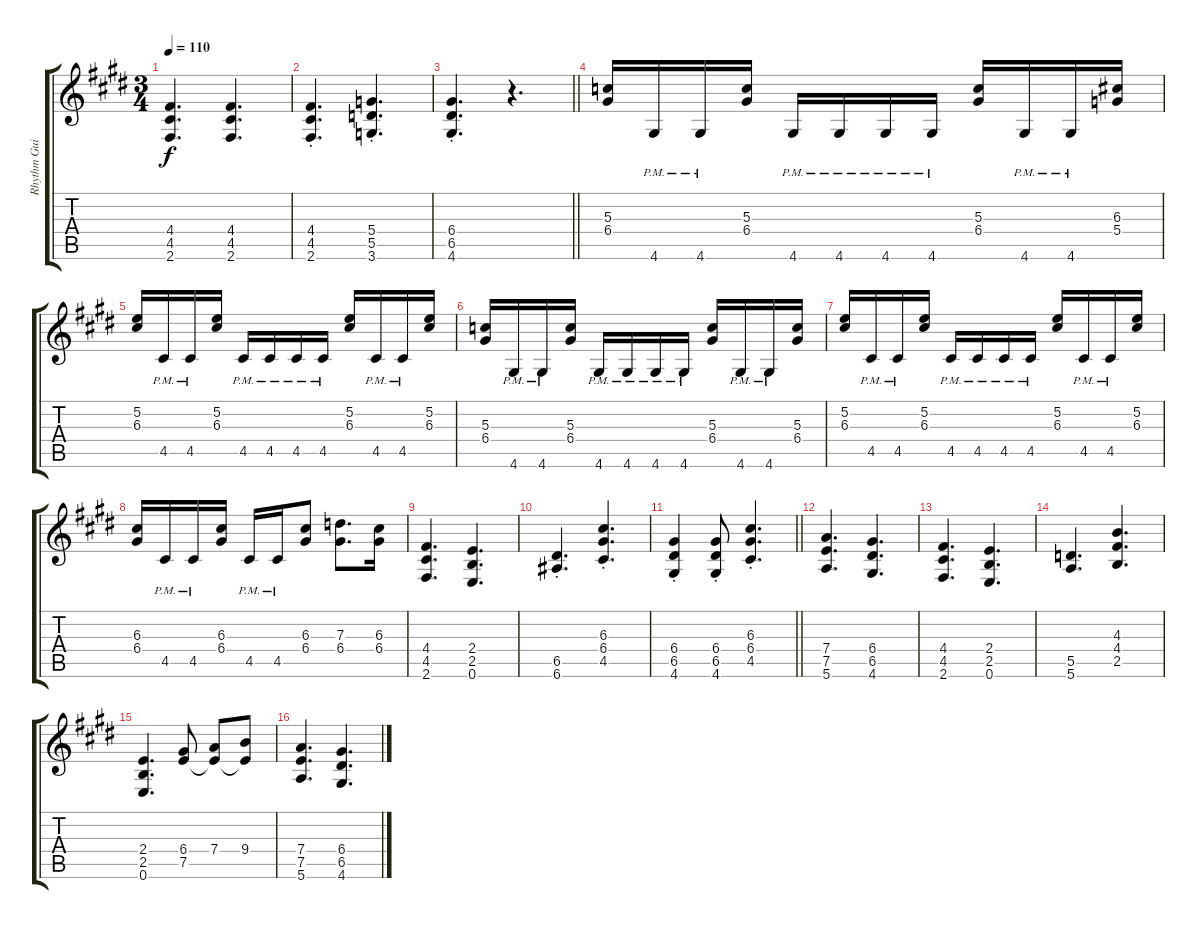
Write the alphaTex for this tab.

\track ("Rhythm Guitar" "Rhythm Gui") {instrument overdrivenguitar}
\staff {score tabs}
\tuning (E4 B3 G3 D3 A2 E2) {hide}
\ts (3 4)
\tempo 110
\clef g2
\ks c#minor
(4.4 4.5 2.6).4{d dy f} (4.4 4.5 2.6).4{d} |
(4.4{st} 4.5{st} 2.6{st}).4{d} (5.4{st} 5.5{st} 3.6{st}).4{d} |
\barLineRight lightlight
(6.4{st} 6.5{st} 4.6{st}).4{d} r.4{d} |
(5.3 6.4).16 4.6{pm}.16 4.6{pm}.16 (5.3 6.4).16 4.6{pm}.16 4.6{pm}.16 4.6{pm}.16 4.6{pm}.16 (5.3 6.4).16 4.6{pm}.16 4.6{pm}.16 (6.3 5.4).16 |
(5.2 6.3).16 4.5{pm}.16 4.5{pm}.16 (5.2 6.3).16 4.5{pm}.16 4.5{pm}.16 4.5{pm}.16 4.5{pm}.16 (5.2 6.3).16 4.5{pm}.16 4.5{pm}.16 (5.2 6.3).16 |
(5.3 6.4).16 4.6{pm}.16 4.6{pm}.16 (5.3 6.4).16 4.6{pm}.16 4.6{pm}.16 4.6{pm}.16 4.6{pm}.16 (5.3 6.4).16 4.6{pm}.16 4.6{pm}.16 (5.3 6.4).16 |
(5.2 6.3).16 4.5{pm}.16 4.5{pm}.16 (5.2 6.3).16 4.5{pm}.16 4.5{pm}.16 4.5{pm}.16 4.5{pm}.16 (5.2 6.3).16 4.5{pm}.16 4.5{pm}.16 (5.2 6.3).16 |
(6.3 6.4).16 4.5{pm}.16 4.5{pm}.16 (6.3 6.4).16 4.5{pm}.16 4.5{pm}.16 (6.3 6.4).8 (7.3 6.4).8{d} (6.3 6.4).16 |
(4.4 4.5 2.6).4{d} (2.4 2.5 0.6).4{d} |
(6.5{st} 6.6{st}).4{d} (6.3{st} 6.4{st} 4.5{st}).4{d} |
\barLineRight lightlight
(6.4{st} 6.5{st} 4.6{st}).4 (6.4{st} 6.5{st} 4.6{st}).8 (6.3{st} 6.4{st} 4.5{st}).4{d} |
(7.4 7.5 5.6).4{d} (6.4 6.5 4.6).4{d} |
(4.4 4.5 2.6).4{d} (2.4 2.5 0.6).4{d} |
(5.5 5.6).4{d} (4.3 4.4 2.5).4{d} |
(2.4 2.5 0.6).4{d} (6.4 7.5).8 (7.4 7.5{t}).8 (9.4 7.5{t}).8 |
(7.4 7.5 5.6).4{d} (6.4 6.5 4.6).4{d}
